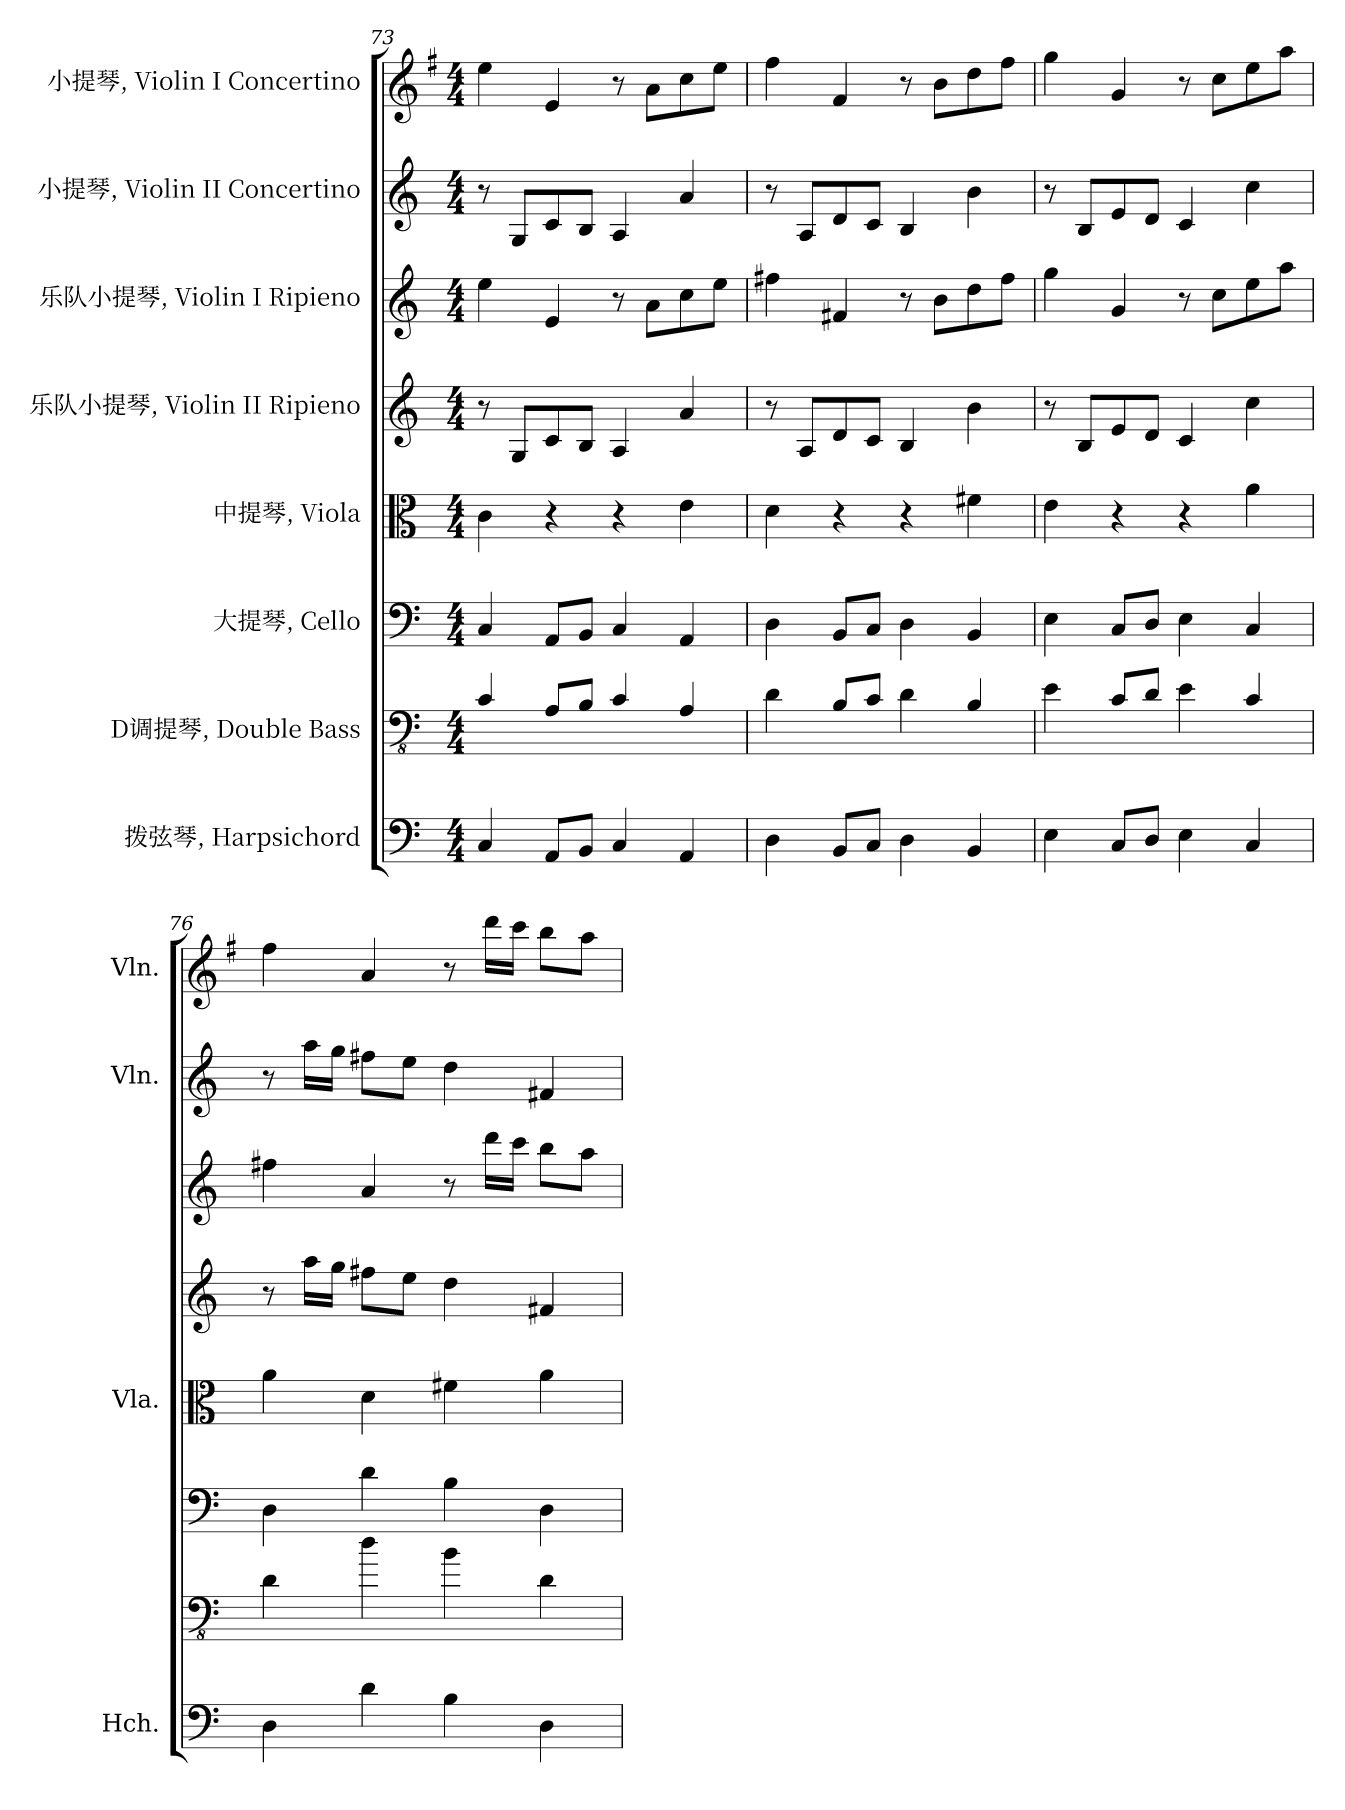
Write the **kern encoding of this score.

**kern	**kern	**kern	**kern	**kern	**kern	**kern	**kern
*part8	*part7	*part6	*part5	*part4	*part3	*part2	*part1
*staff8	*staff7	*staff6	*staff5	*staff4	*staff3	*staff2	*staff1
*I"拨弦琴, Harpsichord	*I"D调提琴, Double Bass	*I"大提琴, Cello	*I"中提琴, Viola	*I"乐队小提琴, Violin II Ripieno	*I"乐队小提琴, Violin I Ripieno	*I"小提琴, Violin II Concertino	*I"小提琴, Violin I Concertino
*I'Hch.	*	*	*I'Vla.	*	*	*I'Vln.	*I'Vln.
*clefF4	*clefFv4	*clefF4	*clefC3	*clefG2	*clefG2	*clefG2	*clefG2
*	*ITrd7c12	*	*	*	*	*	*
*k[]	*k[]	*k[]	*k[]	*k[]	*k[]	*k[]	*k[f#]
*M4/4	*M4/4	*M4/4	*M4/4	*M4/4	*M4/4	*M4/4	*M4/4
=73	=73	=73	=73	=73	=73	=73	=73
4C/	4CC/	4C/	4c\	8r	4ee\	8r	4ee\
.	.	.	.	8G/L	.	8G/L	.
8AA/L	8AAA/L	8AA/L	4r	8c/	4e/	8c/	4e/
8BB/J	8BBB/J	8BB/J	.	8B/J	.	8B/J	.
4C/	4CC/	4C/	4r	4A/	8r	4A/	8r
.	.	.	.	.	8a\L	.	8a\L
4AA/	4AAA/	4AA/	4e\	4a/	8cc\	4a/	8cc\
.	.	.	.	.	8ee\J	.	8ee\J
=74	=74	=74	=74	=74	=74	=74	=74
4D\	4DD\	4D\	4d\	8r	4ff#X\	8r	4ff#\
.	.	.	.	8A/L	.	8A/L	.
8BB/L	8BBB/L	8BB/L	4r	8d/	4f#X/	8d/	4f#/
8C/J	8CC/J	8C/J	.	8c/J	.	8c/J	.
4D\	4DD\	4D\	4r	4B/	8r	4B/	8r
.	.	.	.	.	8b\L	.	8b\L
4BB/	4BBB/	4BB/	4f#X\	4b\	8dd\	4b\	8dd\
.	.	.	.	.	8ff#\J	.	8ff#\J
=75	=75	=75	=75	=75	=75	=75	=75
4E\	4EE\	4E\	4e\	8r	4gg\	8r	4gg\
.	.	.	.	8B/L	.	8B/L	.
8C/L	8CC/L	8C/L	4r	8e/	4g/	8e/	4g/
8D/J	8DD/J	8D/J	.	8d/J	.	8d/J	.
4E\	4EE\	4E\	4r	4c/	8r	4c/	8r
.	.	.	.	.	8cc\L	.	8cc\L
4C/	4CC/	4C/	4a\	4cc\	8ee\	4cc\	8ee\
.	.	.	.	.	8aa\J	.	8aa\J
!!LO:PB:g=z
=76	=76	=76	=76	=76	=76	=76	=76
4D\	4DD\	4D\	4a\	8r	4ff#X\	8r	4ff#\
.	.	.	.	16aa\LL	.	16aa\LL	.
.	.	.	.	16gg\JJ	.	16gg\JJ	.
4d\	4D\	4d\	4d\	8ff#X\L	4a/	8ff#X\L	4a/
.	.	.	.	8ee\J	.	8ee\J	.
4B\	4BB\	4B\	4f#X\	4dd\	8r	4dd\	8r
.	.	.	.	.	16ddd\LL	.	16ddd\LL
.	.	.	.	.	16ccc\JJ	.	16ccc\JJ
4D\	4DD\	4D\	4a\	4f#X/	8bb\L	4f#X/	8bb\L
.	.	.	.	.	8aa\J	.	8aa\J
=	=	=	=	=	=	=	=
*-	*-	*-	*-	*-	*-	*-	*-
